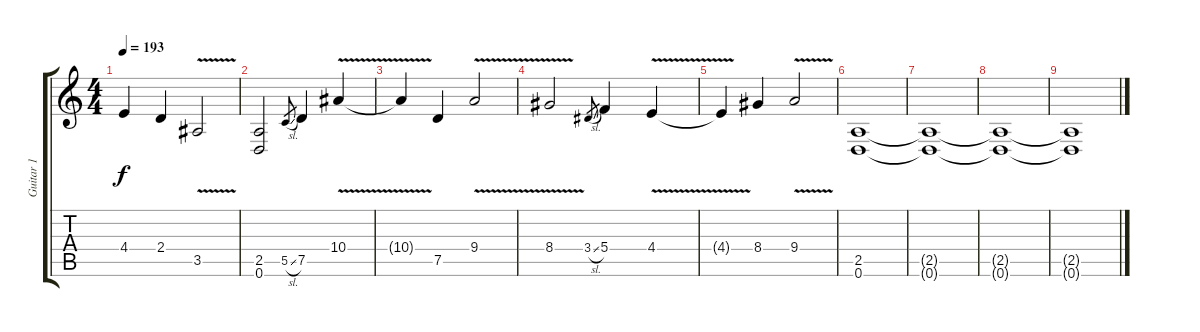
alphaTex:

\track ("Guitar 1" "Guitar 1") {instrument distortionguitar}
\staff {score tabs}
\tuning (D4 A3 F3 C3 G2 D2) {hide}
\ts (4 4)
\tempo 193
\clef g2
\ks c
4.4{t}.4{dy f} 2.4.4 3.5{v}.2 |
(2.5 0.6).2 5.5{sl}.8{gr} 7.5.4 10.4{v}.4 |
10.4{t}.4 7.5.4 9.4{v}.2 |
8.4{v}.2 3.4{sl}.8{gr} 5.4.4 4.4{v}.4 |
4.4{t}.4 8.4.4 9.4{v}.2 |
(2.5 0.6).1 |
(2.5{t} 0.6{t}).1 |
(2.5{t} 0.6{t}).1 |
(2.5{t} 0.6{t}).1
